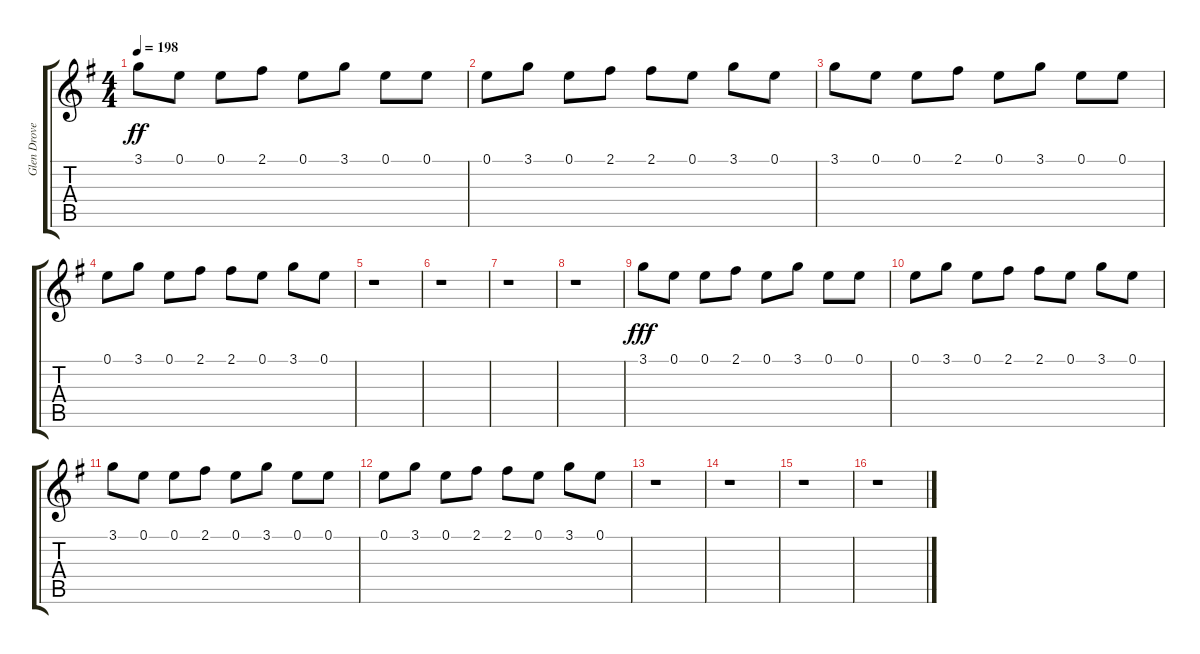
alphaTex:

\track ("Glen Drover" "Glen Drove") {instrument overdrivenguitar}
\staff {score tabs}
\tuning (E4 B3 G3 D3 A2 E2) {hide}
\ts (4 4)
\tempo 198
\clef g2
\ks g
3.1.8{dy ff} 0.1.8 0.1.8 2.1.8 0.1.8 3.1.8 0.1.8 0.1.8 |
0.1.8 3.1.8 0.1.8 2.1.8 2.1.8 0.1.8 3.1.8 0.1.8 |
3.1.8 0.1.8 0.1.8 2.1.8 0.1.8 3.1.8 0.1.8 0.1.8 |
0.1.8 3.1.8 0.1.8 2.1.8 2.1.8 0.1.8 3.1.8 0.1.8 |
r.1 |
r.1 |
r.1 |
r.1 |
3.1.8{dy fff} 0.1.8 0.1.8 2.1.8 0.1.8 3.1.8 0.1.8 0.1.8 |
0.1.8 3.1.8 0.1.8 2.1.8 2.1.8 0.1.8 3.1.8 0.1.8 |
3.1.8 0.1.8 0.1.8 2.1.8 0.1.8 3.1.8 0.1.8 0.1.8 |
0.1.8 3.1.8 0.1.8 2.1.8 2.1.8 0.1.8 3.1.8 0.1.8 |
r.1 |
r.1 |
r.1 |
r.1
